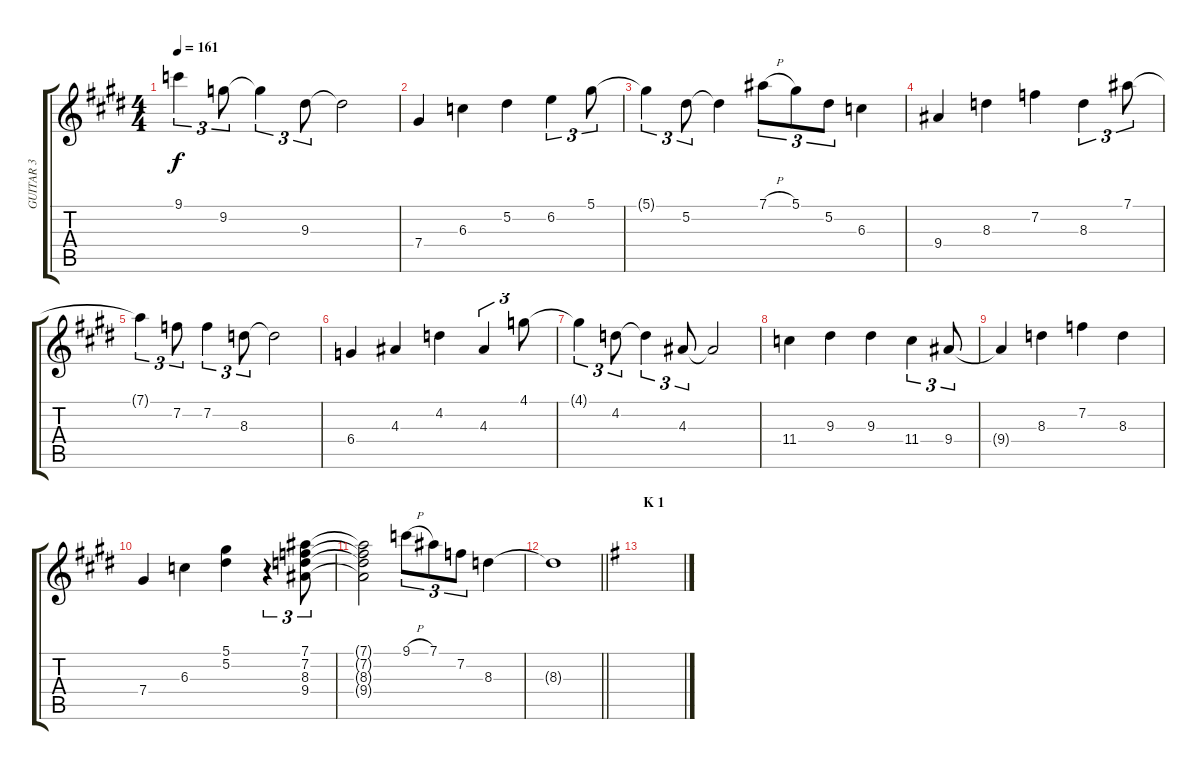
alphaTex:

\track ("GUITAR 3" "GUITAR 3") {instrument acousticguitarsteel}
\staff {score tabs}
\tuning (Eb4 Bb3 Gb3 Db3 Ab2 Eb2) {hide}
\ts (4 4)
\tempo 161
\clef g2
\ks e
9.1{t}.4{tu (3 2) dy f} 9.2.8{tu (3 2)} 9.2{t}.4{tu (3 2)} 9.3.8{tu (3 2)} 9.3{t}.2 |
7.4.4 6.3.4 5.2.4 6.2.4{tu (3 2)} 5.1.8{tu (3 2)} |
5.1{t}.4{tu (3 2)} 5.2.8{tu (3 2)} 5.2{t}.4 7.1{h}.8{tu (3 2)} 5.1.8{tu (3 2)} 5.2.8{tu (3 2)} 6.3.4 |
9.4.4 8.3.4 7.2.4 8.3.4{tu (3 2)} 7.1.8{tu (3 2)} |
7.1{t}.4{tu (3 2)} 7.2.8{tu (3 2)} 7.2.4{tu (3 2)} 8.3.8{tu (3 2)} 8.3{t}.2 |
6.4.4 4.3.4 4.2.4 4.3.4{tu (3 2)} 4.1.8{tu (3 2)} |
4.1{t}.4{tu (3 2)} 4.2.8{tu (3 2)} 4.2{t}.4{tu (3 2)} 4.3.8{tu (3 2)} 4.3{t}.2 |
11.4.4 9.3.4 9.3.4 11.4.4{tu (3 2)} 9.4.8{tu (3 2)} |
9.4{t}.4 8.3.4 7.2.4 8.3.4 |
7.4.4 6.3.4 (5.1 5.2).4 r.4{tu (3 2)} (7.1 7.2 8.3 9.4).8{tu (3 2)} |
(7.1{t} 7.2{t} 8.3{t} 9.4{t}).2 9.1{h}.8{tu (3 2)} 7.1.8{tu (3 2)} 7.2.8{tu (3 2)} 8.3.4 |
\barLineRight lightlight
8.3{t}.1 |
\section ("" "K 1")
\ks g
